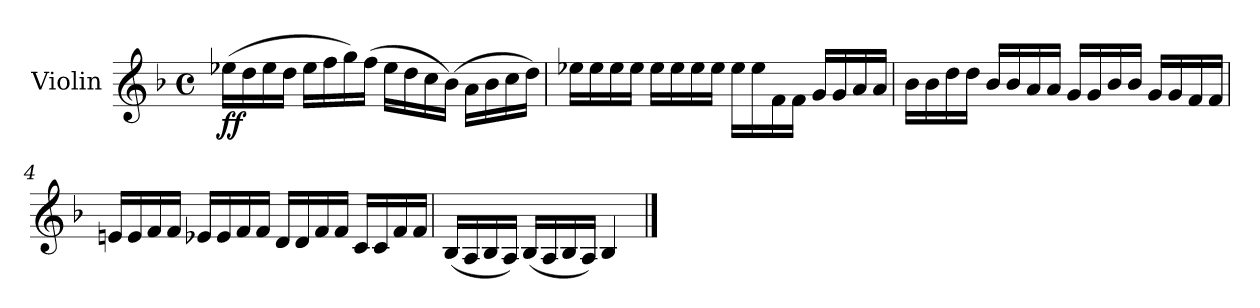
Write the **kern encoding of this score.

**kern	**dynam
*part1	*part1
*staff1	*staff1
*I"Violin	*
*I'Vln.	*
*clefG2	*
*k[b-]	*
*M4/4	*
*met(c)	*
=1	=1
!	!LO:DY:b
(>16ee-X\LL	ff
16dd\	.
16ee-\	.
16dd\JJ	.
16ee-\LL	.
16ff\	.
16gg\)	.
(>16ff\JJ	.
16ee-\LL	.
16dd\	.
16cc\	.
(>16b-\JJ)	.
16a\LL	.
16b-\	.
16cc\	.
16dd\JJ)	.
=2	=2
16ee-X\LL	.
16ee-\	.
16ee-\	.
16ee-\JJ	.
16ee-\LL	.
16ee-\	.
16ee-\	.
16ee-\JJ	.
16ee-\LL	.
16ee-\	.
16f\	.
16f\JJ	.
16g/LL	.
16g/	.
16a/	.
16a/JJ	.
!!LO:LB:g=z
=3	=3
16b-\LL	.
16b-\	.
16dd\	.
16dd\JJ	.
16b-/LL	.
16b-/	.
16a/	.
16a/JJ	.
16g/LL	.
16g/	.
16b-/	.
16b-/JJ	.
16g/LL	.
16g/	.
16f/	.
16f/JJ	.
=4	=4
16en/LL	.
16e/	.
16f/	.
16f/JJ	.
16e-X/LL	.
16e-/	.
16f/	.
16f/JJ	.
16d/LL	.
16d/	.
16f/	.
16f/JJ	.
16c/LL	.
16c/	.
16f/	.
16f/JJ	.
=5	=5
(<16B-/LL	.
16A/	.
16B-/	.
16A/JJ)	.
(<16B-/LL	.
16A/	.
16B-/	.
16A/JJ)	.
4B-/	.
==	==
*-	*-
